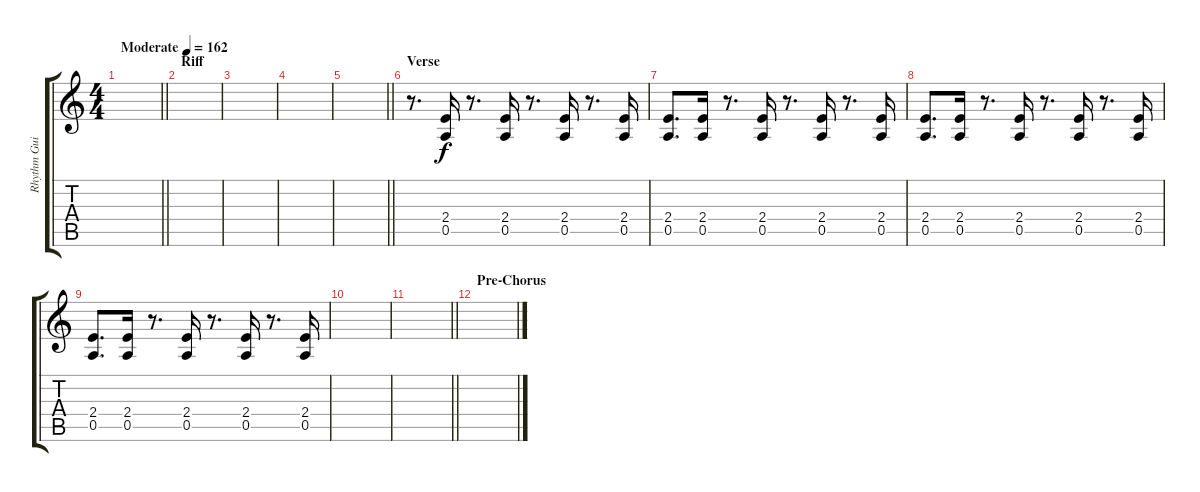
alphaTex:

\track ("Rhythm Guitar (Tone)" "Rhythm Gui") {instrument electricguitarmuted}
\staff {score tabs}
\tuning (E4 B3 G3 D3 A2 E2) {hide}
\ts (4 4)
\tempo (162 "Moderate")
\clef g2
\barLineRight lightlight
\ks c
|
\section ("" "Riff")
|
|
|
\barLineRight lightlight
|
\section ("" "Verse")
r.8{d} (2.4 0.5).16 r.8{d} (2.4 0.5).16 r.8{d} (2.4 0.5).16 r.8{d} (2.4 0.5).16 |
(2.4 0.5).8{d} (2.4 0.5).16 r.8{d} (2.4 0.5).16 r.8{d} (2.4 0.5).16 r.8{d} (2.4 0.5).16 |
(2.4 0.5).8{d} (2.4 0.5).16 r.8{d} (2.4 0.5).16 r.8{d} (2.4 0.5).16 r.8{d} (2.4 0.5).16 |
(2.4 0.5).8{d} (2.4 0.5).16 r.8{d} (2.4 0.5).16 r.8{d} (2.4 0.5).16 r.8{d} (2.4 0.5).16 |
|
\barLineRight lightlight
|
\section ("" "Pre-Chorus")
